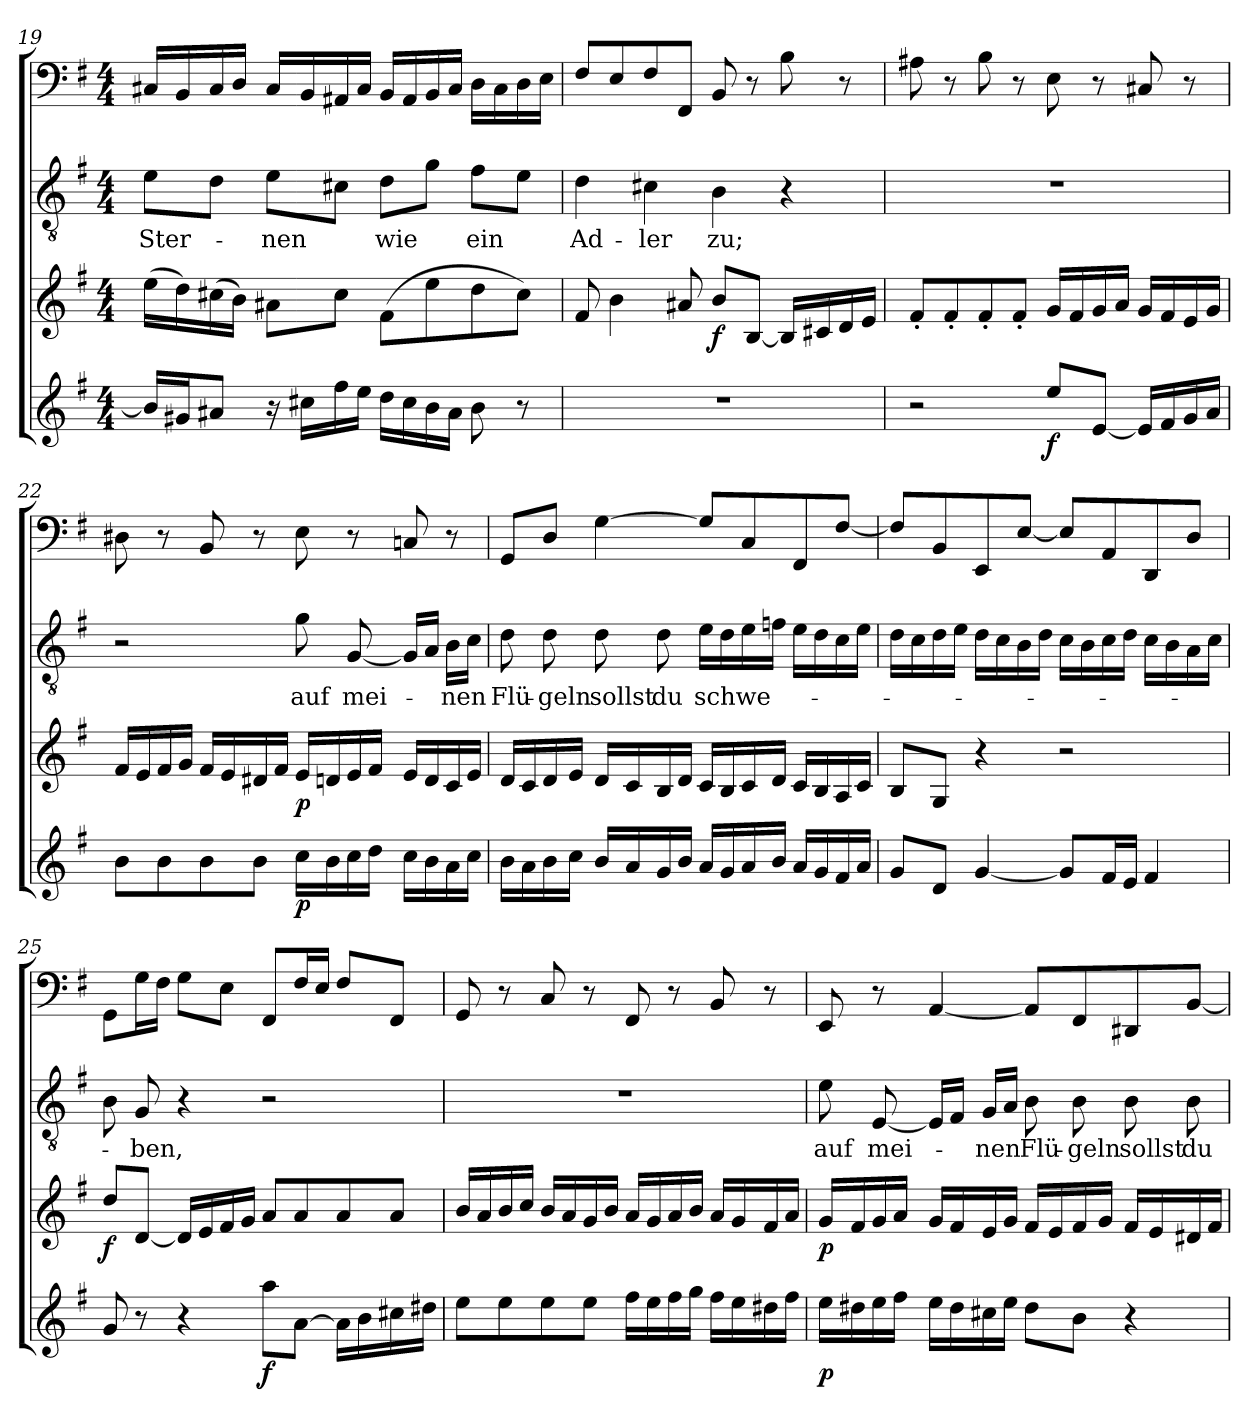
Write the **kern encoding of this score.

**kern	**dynam	**kern	**dynam	**kern	**text	**kern
*part4	*part4	*part3	*part3	*part2	*part2	*part1
*staff4	*staff4	*staff3	*staff3	*staff2	*staff2	*staff1
*clefG2	*	*clefG2	*	*clefGv2	*	*clefF4
*k[f#]	*	*k[f#]	*	*k[f#]	*	*k[f#]
*e:	*	*e:	*	*e:	*	*e:
*M4/4	*	*M4/4	*	*M4/4	*	*M4/4
=19	=19	=19	=19	=19	=19	=19
16b/LL]	.	(16ee\LL	.	8e\L	Ster-	16C#X/LL
16g#X/J	.	16dd\)	.	.	.	16BB/
8a#X/J	.	(16cc#X\	.	8d\J	.	16C#/
.	.	16b\JJ)	.	.	.	16D/JJ
16r	.	8a#X\L	.	8e\L	-nen	16C#/LL
16cc#X\LL	.	.	.	.	.	16BB/
16ff#\	.	8cc#\J	.	8c#X\J	.	16AA#X/
16ee\JJ	.	.	.	.	.	16C#/JJ
16dd\LL	.	(8f#\L	.	8d\L	wie	16BB/LL
16cc#\	.	.	.	.	.	16AA#/
16b\	.	8ee\	.	8g\J	.	16BB/
16a#\JJ	.	.	.	.	.	16C#/JJ
8b\	.	8dd\	.	8f#\L	ein	16D\LL
.	.	.	.	.	.	16C#\
8r	.	8cc#\J)	.	8e\J	.	16D\
.	.	.	.	.	.	16E\JJ
=20	=20	=20	=20	=20	=20	=20
1r	.	8f#/	.	4d\	Ad-	8F#/L
.	.	4b\	.	.	.	8E/
.	.	.	.	4c#X\	-ler	8F#/
.	.	8a#X/	.	.	.	8FF#/J
.	.	8b/L	f	4B\	zu;	8BB/
.	.	[8B/J	.	.	.	8r
.	.	16B/LL]	.	4r	.	8B\
.	.	16c#X/	.	.	.	.
.	.	16d/	.	.	.	8r
.	.	16e/JJ	.	.	.	.
=21	=21	=21	=21	=21	=21	=21
2r	.	8f#'/L	.	1r	.	8A#X\
.	.	8f#'/	.	.	.	8r
.	.	8f#'/	.	.	.	8B\
.	.	8f#'/J	.	.	.	8r
8ee/L	f	16g/LL	.	.	.	8E\
.	.	16f#/	.	.	.	.
[8e/J	.	16g/	.	.	.	8r
.	.	16a/JJ	.	.	.	.
16e/LL]	.	16g/LL	.	.	.	8C#X/
16f#/	.	16f#/	.	.	.	.
16g/	.	16e/	.	.	.	8r
16a/JJ	.	16g/JJ	.	.	.	.
=22	=22	=22	=22	=22	=22	=22
8b\L	.	16f#/LL	.	2r	.	8D#X\
.	.	16e/	.	.	.	.
8b\	.	16f#/	.	.	.	8r
.	.	16g/JJ	.	.	.	.
8b\	.	16f#/LL	.	.	.	8BB/
.	.	16e/	.	.	.	.
8b\J	.	16d#X/	.	.	.	8r
.	.	16f#/JJ	.	.	.	.
16cc\LL	p	16e/LL	p	8g\	auf	8E\
16b\	.	16dn/	.	.	.	.
16cc\	.	16e/	.	[8G/	mei-	8r
16dd\JJ	.	16f#/JJ	.	.	.	.
16cc\LL	.	16e/LL	.	16G/LL]	.	8Cn/
16b\	.	16d/	.	16A/JJ	.	.
16a\	.	16c/	.	16B\LL	-nen	8r
16cc\JJ	.	16e/JJ	.	16c\JJ	.	.
=23	=23	=23	=23	=23	=23	=23
16b\LL	.	16d/LL	.	8d\	Flü-	8GG/L
16a\	.	16c/	.	.	.	.
16b\	.	16d/	.	8d\	-geln	8D/J
16cc\JJ	.	16e/JJ	.	.	.	.
16b/LL	.	16d/LL	.	8d\	sollst	[4G\
16a/	.	16c/	.	.	.	.
16g/	.	16B/	.	8d\	du	.
16b/JJ	.	16d/JJ	.	.	.	.
16a/LL	.	16c/LL	.	16e\LL	schwe-	8G/L]
16g/	.	16B/	.	16d\	.	.
16a/	.	16c/	.	16e\	.	8C/
16b/JJ	.	16d/JJ	.	16fn\JJ	.	.
16a/LL	.	16c/LL	.	16e\LL	.	8FF#/
16g/	.	16B/	.	16d\	.	.
16f#/	.	16A/	.	16c\	.	[8F#/J
16a/JJ	.	16c/JJ	.	16e\JJ	.	.
=24	=24	=24	=24	=24	=24	=24
8g/L	.	8B/L	.	16d\LL	.	8F#/L]
.	.	.	.	16c\	.	.
8d/J	.	8G/J	.	16d\	.	8BB/
.	.	.	.	16e\JJ	.	.
[4g/	.	4r	.	16d\LL	.	8EE/
.	.	.	.	16c\	.	.
.	.	.	.	16B\	.	[8E/J
.	.	.	.	16d\JJ	.	.
8g/L]	.	2r	.	16c\LL	.	8E/L]
.	.	.	.	16B\	.	.
16f#/L	.	.	.	16c\	.	8AA/
16e/JJ	.	.	.	16d\JJ	.	.
4f#/	.	.	.	16c\LL	.	8DD/
.	.	.	.	16B\	.	.
.	.	.	.	16A\	.	8D/J
.	.	.	.	16c\JJ	.	.
=25	=25	=25	=25	=25	=25	=25
8g/	.	8dd/L	f	8B\	.	8GG\L
8r	.	[8d/J	.	8G/	-ben,	16G\L
.	.	.	.	.	.	16F#\JJ
4r	.	16d/LL]	.	4r	.	8G\L
.	.	16e/	.	.	.	.
.	.	16f#/	.	.	.	8E\J
.	.	16g/JJ	.	.	.	.
8aa\L	f	8a/L	.	2r	.	8FF#/L
[8a\J	.	8a/	.	.	.	16F#/L
.	.	.	.	.	.	16E/JJ
16a\LL]	.	8a/	.	.	.	8F#/L
16b\	.	.	.	.	.	.
16cc#X\	.	8a/J	.	.	.	8FF#/J
16dd#X\JJ	.	.	.	.	.	.
=26	=26	=26	=26	=26	=26	=26
8ee\L	.	16b/LL	.	1r	.	8GG/
.	.	16a/	.	.	.	.
8ee\	.	16b/	.	.	.	8r
.	.	16cc/JJ	.	.	.	.
8ee\	.	16b/LL	.	.	.	8C/
.	.	16a/	.	.	.	.
8ee\J	.	16g/	.	.	.	8r
.	.	16b/JJ	.	.	.	.
16ff#\LL	.	16a/LL	.	.	.	8FF#/
16ee\	.	16g/	.	.	.	.
16ff#\	.	16a/	.	.	.	8r
16gg\JJ	.	16b/JJ	.	.	.	.
16ff#\LL	.	16a/LL	.	.	.	8BB/
16ee\	.	16g/	.	.	.	.
16dd#X\	.	16f#/	.	.	.	8r
16ff#\JJ	.	16a/JJ	.	.	.	.
=27	=27	=27	=27	=27	=27	=27
16ee\LL	p	16g/LL	p	8e\	auf	8EE/
16dd#X\	.	16f#/	.	.	.	.
16ee\	.	16g/	.	[8E/	mei-	8r
16ff#\JJ	.	16a/JJ	.	.	.	.
16ee\LL	.	16g/LL	.	16E/LL]	.	[4AA/
16dd#\	.	16f#/	.	16F#/JJ	.	.
16cc#X\	.	16e/	.	16G/LL	-nen	.
16ee\JJ	.	16g/JJ	.	16A/JJ	.	.
8dd#\L	.	16f#/LL	.	8B\	Flü-	8AA/L]
.	.	16e/	.	.	.	.
8b\J	.	16f#/	.	8B\	-geln	8FF#/
.	.	16g/JJ	.	.	.	.
4r	.	16f#/LL	.	8B\	sollst	8DD#X/
.	.	16e/	.	.	.	.
.	.	16d#X/	.	8B\	du	[8BB/J
.	.	16f#/JJ	.	.	.	.
=	=	=	=	=	=	=
*-	*-	*-	*-	*-	*-	*-
